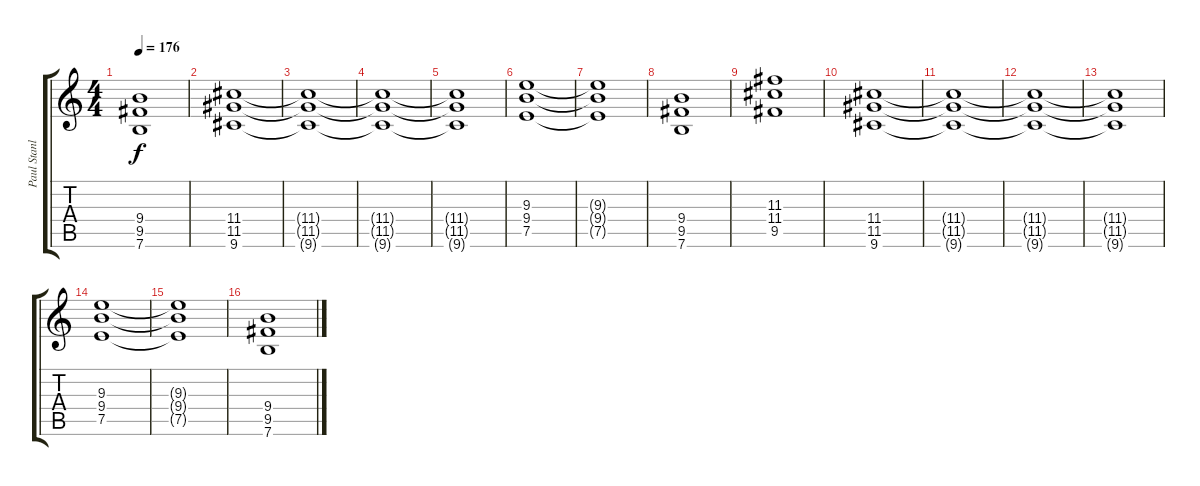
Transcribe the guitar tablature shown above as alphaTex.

\track ("Paul Stanley" "Paul Stanl") {instrument distortionguitar}
\staff {score tabs}
\tuning (E4 B3 G3 D3 A2 E2) {hide}
\ts (4 4)
\tempo 176
\clef g2
\ks c
(9.4{t} 9.5{t} 7.6{t}).1{dy f} |
(11.4 11.5 9.6).1 |
(11.4{t} 11.5{t} 9.6{t}).1 |
(11.4{t} 11.5{t} 9.6{t}).1 |
(11.4{t} 11.5{t} 9.6{t}).1 |
(9.3 9.4 7.5).1 |
(9.3{t} 9.4{t} 7.5{t}).1 |
(9.4 9.5 7.6).1 |
(11.3 11.4 9.5).1 |
(11.4 11.5 9.6).1 |
(11.4{t} 11.5{t} 9.6{t}).1 |
(11.4{t} 11.5{t} 9.6{t}).1 |
(11.4{t} 11.5{t} 9.6{t}).1 |
(9.3 9.4 7.5).1 |
(9.3{t} 9.4{t} 7.5{t}).1 |
(9.4 9.5 7.6).1
